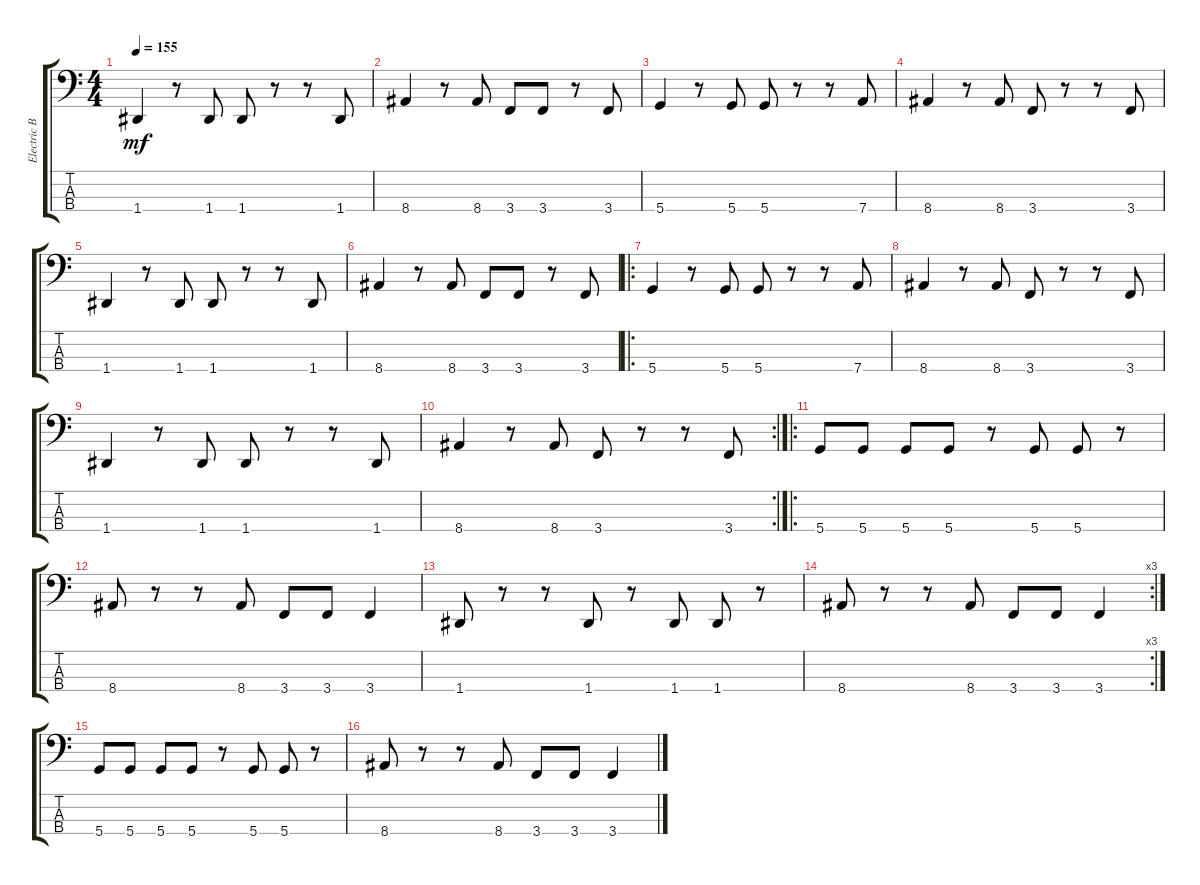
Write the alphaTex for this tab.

\track ("Electric Bass" "Electric B") {instrument electricbassfinger}
\staff {score tabs}
\tuning (G2 D2 A1 D1) {hide}
\ts (4 4)
\tempo 155
\clef f4
\ks c
1.4.4{dy mf} r.8 1.4.8 1.4.8 r.8 r.8 1.4.8 |
8.4.4 r.8 8.4.8 3.4.8 3.4.8 r.8 3.4.8 |
5.4.4 r.8 5.4.8 5.4.8 r.8 r.8 7.4.8 |
8.4.4 r.8 8.4.8 3.4.8 r.8 r.8 3.4.8 |
1.4.4 r.8 1.4.8 1.4.8 r.8 r.8 1.4.8 |
8.4.4 r.8 8.4.8 3.4.8 3.4.8 r.8 3.4.8 |
\ro
5.4.4 r.8 5.4.8 5.4.8 r.8 r.8 7.4.8 |
8.4.4 r.8 8.4.8 3.4.8 r.8 r.8 3.4.8 |
1.4.4 r.8 1.4.8 1.4.8 r.8 r.8 1.4.8 |
\rc 2
8.4.4 r.8 8.4.8 3.4.8 r.8 r.8 3.4.8 |
\ro
5.4.8 5.4.8 5.4.8 5.4.8 r.8 5.4.8 5.4.8 r.8 |
8.4.8 r.8 r.8 8.4.8 3.4.8 3.4.8 3.4.4 |
1.4.8 r.8 r.8 1.4.8 r.8 1.4.8 1.4.8 r.8 |
\rc 3
8.4.8 r.8 r.8 8.4.8 3.4.8 3.4.8 3.4.4 |
5.4.8 5.4.8 5.4.8 5.4.8 r.8 5.4.8 5.4.8 r.8 |
8.4.8 r.8 r.8 8.4.8 3.4.8 3.4.8 3.4.4
